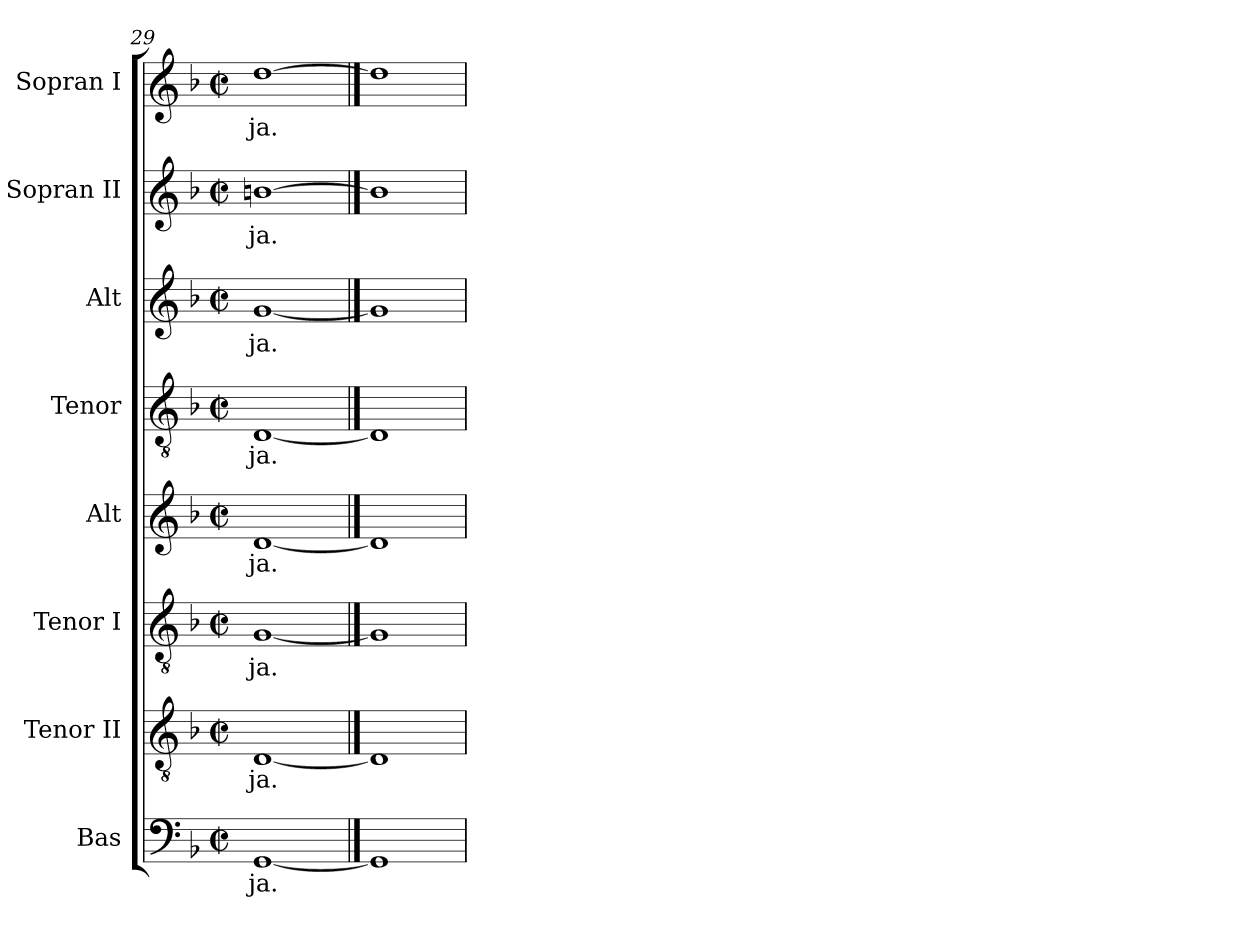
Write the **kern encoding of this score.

**kern	**text	**kern	**text	**kern	**text	**kern	**text	**kern	**text	**kern	**text	**kern	**text	**kern	**text
*part8	*part8	*part7	*part7	*part6	*part6	*part5	*part5	*part4	*part4	*part3	*part3	*part2	*part2	*part1	*part1
*staff8	*staff8	*staff7	*staff7	*staff6	*staff6	*staff5	*staff5	*staff4	*staff4	*staff3	*staff3	*staff2	*staff2	*staff1	*staff1
*I"Bas	*	*I"Tenor II	*	*I"Tenor I	*	*I"Alt	*	*I"Tenor	*	*I"Alt	*	*I"Sopran II	*	*I"Sopran I	*
*I'B	*	*I'T II	*	*I'T I	*	*I'A	*	*I'T	*	*I'A	*	*I'S II	*	*I'S I	*
*clefF4	*	*clefGv2	*	*clefGv2	*	*clefG2	*	*clefGv2	*	*clefG2	*	*clefG2	*	*clefG2	*
*k[b-]	*	*k[b-]	*	*k[b-]	*	*k[b-]	*	*k[b-]	*	*k[b-]	*	*k[b-]	*	*k[b-]	*
*F:	*	*F:	*	*F:	*	*F:	*	*F:	*	*F:	*	*F:	*	*F:	*
*M2/2	*	*M2/2	*	*M2/2	*	*M2/2	*	*M2/2	*	*M2/2	*	*M2/2	*	*M2/2	*
*met(c|)	*	*met(c|)	*	*met(c|)	*	*met(c|)	*	*met(c|)	*	*met(c|)	*	*met(c|)	*	*met(c|)	*
=29	=29	=29	=29	=29	=29	=29	=29	=29	=29	=29	=29	=29	=29	=29	=29
!	!LO:LY:b	!	!LO:LY:b	!	!LO:LY:b	!	!LO:LY:b	!	!LO:LY:b	!	!LO:LY:b	!	!LO:LY:b	!	!LO:LY:b
[1GG	-ja.	[1D	-ja.	[1G	-ja.	[1d	-ja.	[1D	-ja.	[1g	-ja.	[1bn	-ja.	[1dd	-ja.
==30	==30	==30	==30	==30	==30	==30	==30	==30	==30	==30	==30	==30	==30	==30	==30
1GG]	.	1D]	.	1G]	.	1d]	.	1D]	.	1g]	.	1b]	.	1dd]	.
=	=	=	=	=	=	=	=	=	=	=	=	=	=	=	=
*-	*-	*-	*-	*-	*-	*-	*-	*-	*-	*-	*-	*-	*-	*-	*-
